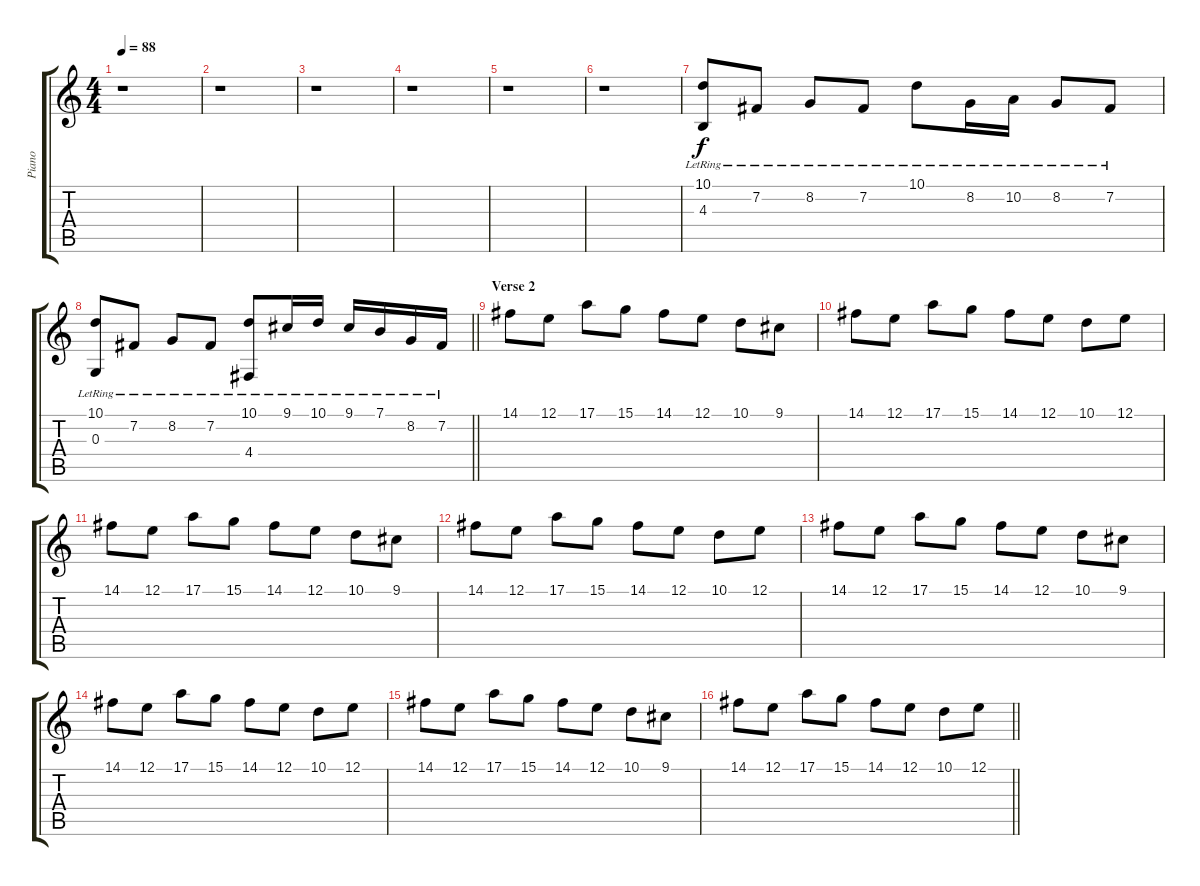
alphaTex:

\track ("Piano" "Piano") {instrument brightacousticpiano}
\staff {score tabs}
\tuning (E4 B3 G3 D3 A2 E2) {hide}
\ts (4 4)
\tempo 88
\clef g2
\ks c
r.1{dy f} |
r.1 |
r.1 |
r.1 |
r.1 |
r.1 |
(10.1{lr} 4.3{lr}).8{volume 16} 7.2{lr}.8 8.2{lr}.8 7.2{lr}.8 10.1{lr}.8 8.2{lr}.16 10.2{lr}.16 8.2{lr}.8 7.2{lr}.8 |
\barLineRight lightlight
(10.1{lr} 0.3{lr}).8 7.2{lr}.8 8.2{lr}.8 7.2{lr}.8 (10.1{lr} 4.4{lr}).8 9.1{lr}.16 10.1{lr}.16 9.1{lr}.16 7.1{lr}.16 8.2{lr}.16 7.2{lr}.16 |
\section ("" "Verse 2")
14.1.8{volume 8} 12.1.8 17.1.8 15.1.8 14.1.8 12.1.8 10.1.8 9.1.8 |
14.1.8 12.1.8 17.1.8 15.1.8 14.1.8 12.1.8 10.1.8 12.1.8 |
14.1.8 12.1.8 17.1.8 15.1.8 14.1.8 12.1.8 10.1.8 9.1.8 |
14.1.8 12.1.8 17.1.8 15.1.8 14.1.8 12.1.8 10.1.8 12.1.8 |
14.1.8 12.1.8 17.1.8 15.1.8 14.1.8 12.1.8 10.1.8 9.1.8 |
14.1.8 12.1.8 17.1.8 15.1.8 14.1.8 12.1.8 10.1.8 12.1.8 |
14.1.8 12.1.8 17.1.8 15.1.8 14.1.8 12.1.8 10.1.8 9.1.8 |
\barLineRight lightlight
14.1.8 12.1.8 17.1.8 15.1.8 14.1.8 12.1.8 10.1.8 12.1.8
